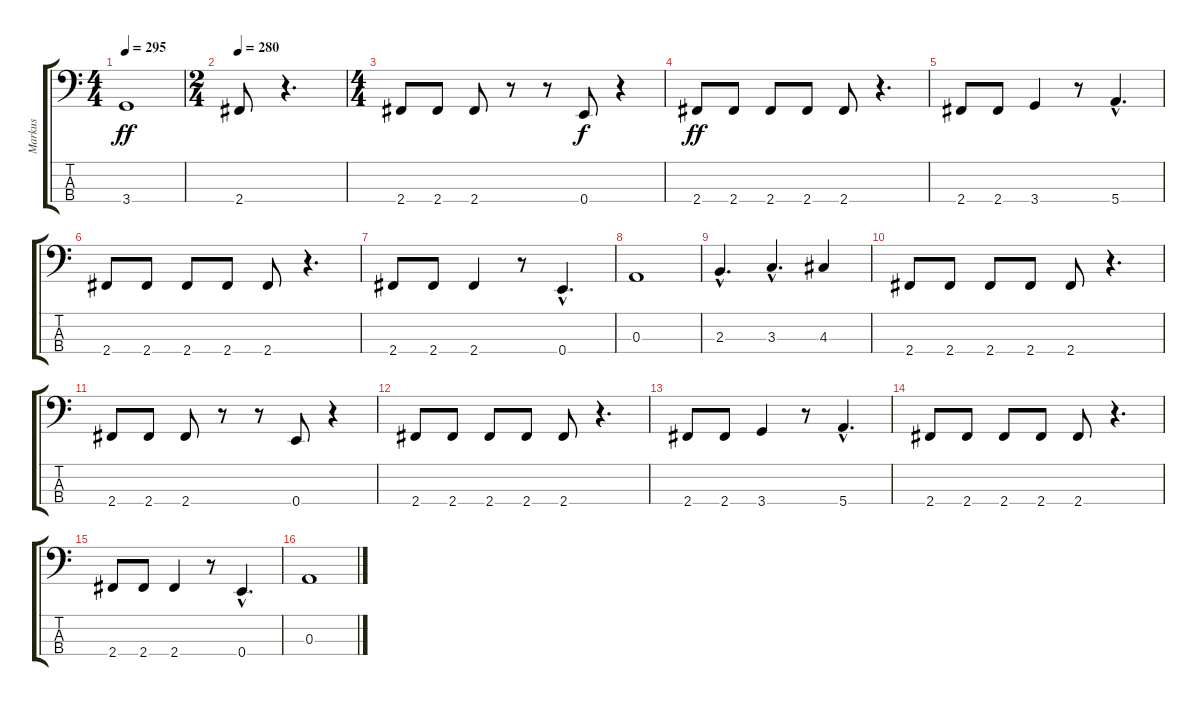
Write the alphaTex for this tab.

\track ("Markus" "Markus") {instrument electricbassfinger}
\staff {score tabs}
\tuning (G2 D2 A1 E1) {hide}
\ts (4 4)
\tempo 295
\clef f4
\ks c
3.4.1{dy ff} |
\ts (2 4)
\tempo 280
2.4.8 r.4{d} |
\ts (4 4)
2.4.8 2.4.8 2.4.8 r.8 r.8 0.4.8{dy f} r.4 |
2.4.8{dy ff} 2.4.8 2.4.8 2.4.8 2.4.8 r.4{d} |
2.4.8 2.4.8 3.4.4 r.8 5.4{hac}.4{d} |
2.4.8 2.4.8 2.4.8 2.4.8 2.4.8 r.4{d} |
2.4.8 2.4.8 2.4.4 r.8 0.4{hac}.4{d} |
0.3.1 |
2.3{hac}.4{d} 3.3{hac}.4{d} 4.3.4 |
2.4.8 2.4.8 2.4.8 2.4.8 2.4.8 r.4{d} |
2.4.8 2.4.8 2.4.8 r.8 r.8 0.4.8 r.4 |
2.4.8 2.4.8 2.4.8 2.4.8 2.4.8 r.4{d} |
2.4.8 2.4.8 3.4.4 r.8 5.4{hac}.4{d} |
2.4.8 2.4.8 2.4.8 2.4.8 2.4.8 r.4{d} |
2.4.8 2.4.8 2.4.4 r.8 0.4{hac}.4{d} |
0.3.1
